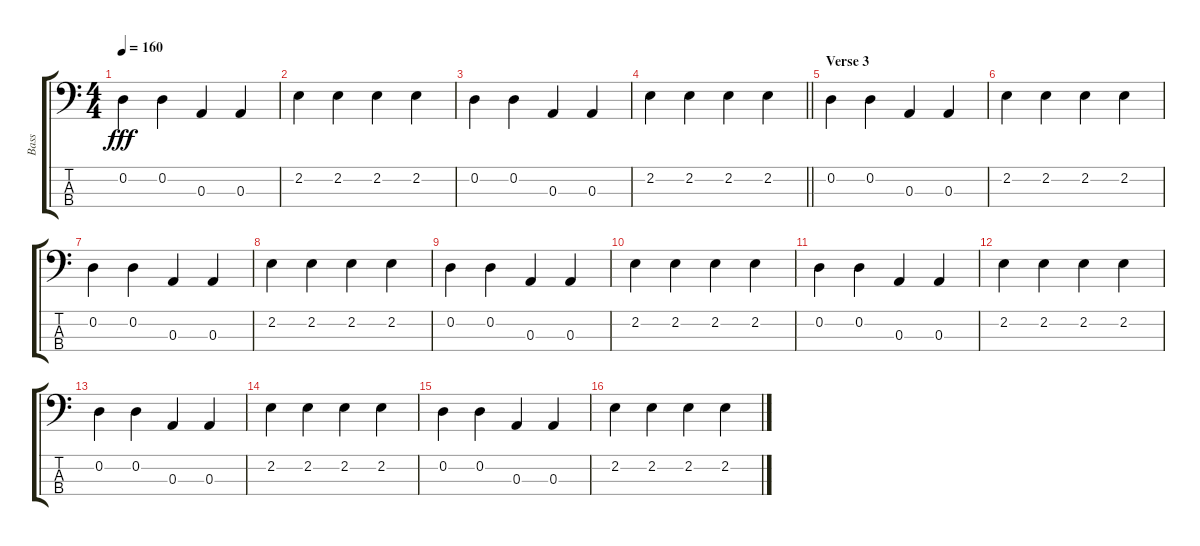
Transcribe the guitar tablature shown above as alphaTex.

\track ("Bass" "Bass") {instrument electricbasspick}
\staff {score tabs}
\tuning (G2 D2 A1 E1) {hide}
\ts (4 4)
\tempo 160
\clef f4
\ks c
0.2.4{dy fff} 0.2.4 0.3.4 0.3.4 |
2.2.4 2.2.4 2.2.4 2.2.4 |
0.2.4 0.2.4 0.3.4 0.3.4 |
\barLineRight lightlight
2.2.4 2.2.4 2.2.4 2.2.4 |
\section ("" "Verse 3")
0.2.4 0.2.4 0.3.4 0.3.4 |
2.2.4 2.2.4 2.2.4 2.2.4 |
0.2.4 0.2.4 0.3.4 0.3.4 |
2.2.4 2.2.4 2.2.4 2.2.4 |
0.2.4 0.2.4 0.3.4 0.3.4 |
2.2.4 2.2.4 2.2.4 2.2.4 |
0.2.4 0.2.4 0.3.4 0.3.4 |
2.2.4 2.2.4 2.2.4 2.2.4 |
0.2.4 0.2.4 0.3.4 0.3.4 |
2.2.4 2.2.4 2.2.4 2.2.4 |
0.2.4 0.2.4 0.3.4 0.3.4 |
2.2.4 2.2.4 2.2.4 2.2.4
